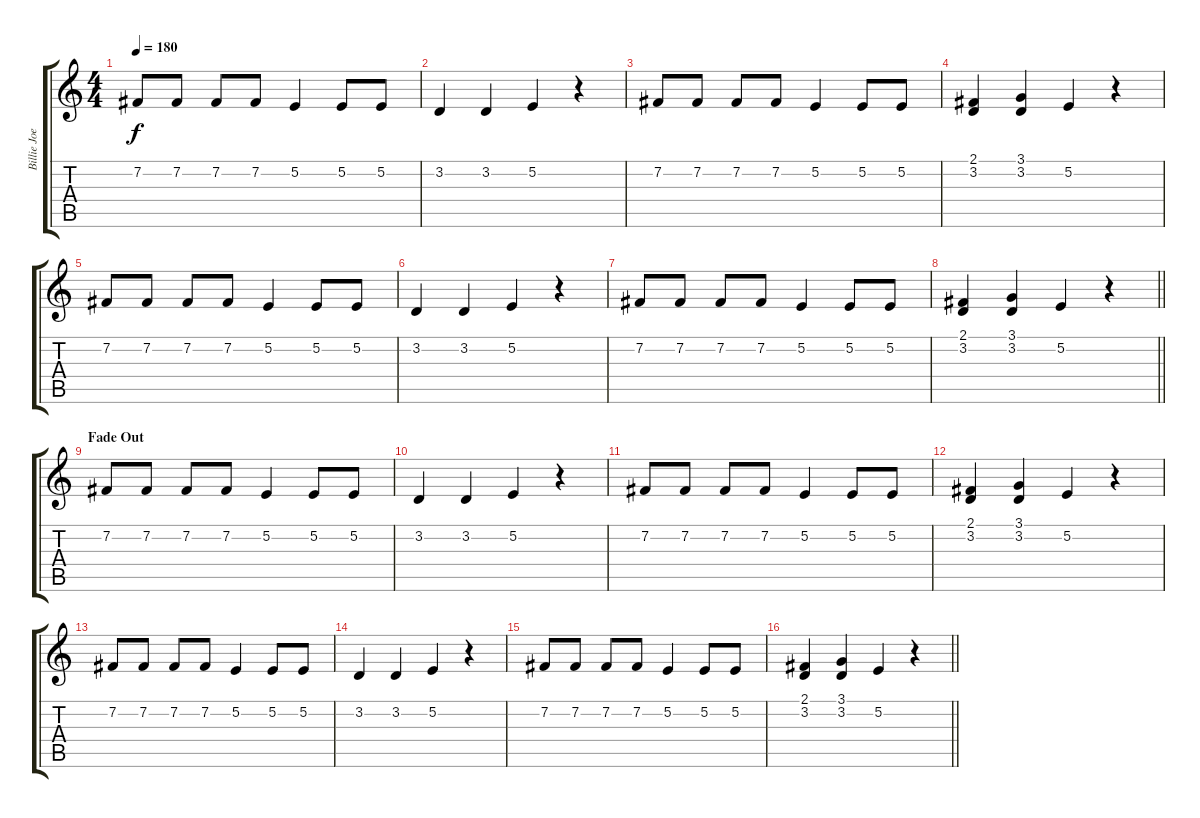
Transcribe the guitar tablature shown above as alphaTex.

\track ("Billie Joe Armstrong - Vocals" "Billie Joe") {instrument altosax}
\staff {score tabs}
\tuning (E4 B3 G3 D3 A2 E2) {hide}
\ts (4 4)
\tempo 180
\clef g2
\ks c
7.2.8{dy f} 7.2.8 7.2.8 7.2.8 5.2.4 5.2.8 5.2.8 |
3.2.4 3.2.4 5.2.4 r.4 |
7.2.8 7.2.8 7.2.8 7.2.8 5.2.4 5.2.8 5.2.8 |
(2.1 3.2).4 (3.1 3.2).4 5.2.4 r.4 |
7.2.8 7.2.8 7.2.8 7.2.8 5.2.4 5.2.8 5.2.8 |
3.2.4 3.2.4 5.2.4 r.4 |
7.2.8 7.2.8 7.2.8 7.2.8 5.2.4 5.2.8 5.2.8 |
\barLineRight lightlight
(2.1 3.2).4 (3.1 3.2).4 5.2.4 r.4 |
\section ("" "Fade Out")
7.2.8 7.2.8 7.2.8 7.2.8 5.2.4 5.2.8 5.2.8 |
3.2.4 3.2.4 5.2.4 r.4 |
7.2.8 7.2.8 7.2.8 7.2.8 5.2.4 5.2.8 5.2.8 |
(2.1 3.2).4 (3.1 3.2).4 5.2.4 r.4 |
7.2.8 7.2.8 7.2.8 7.2.8 5.2.4 5.2.8 5.2.8 |
3.2.4 3.2.4 5.2.4 r.4 |
7.2.8 7.2.8 7.2.8 7.2.8 5.2.4 5.2.8 5.2.8 |
\barLineRight lightlight
(2.1 3.2).4 (3.1 3.2).4 5.2.4 r.4
